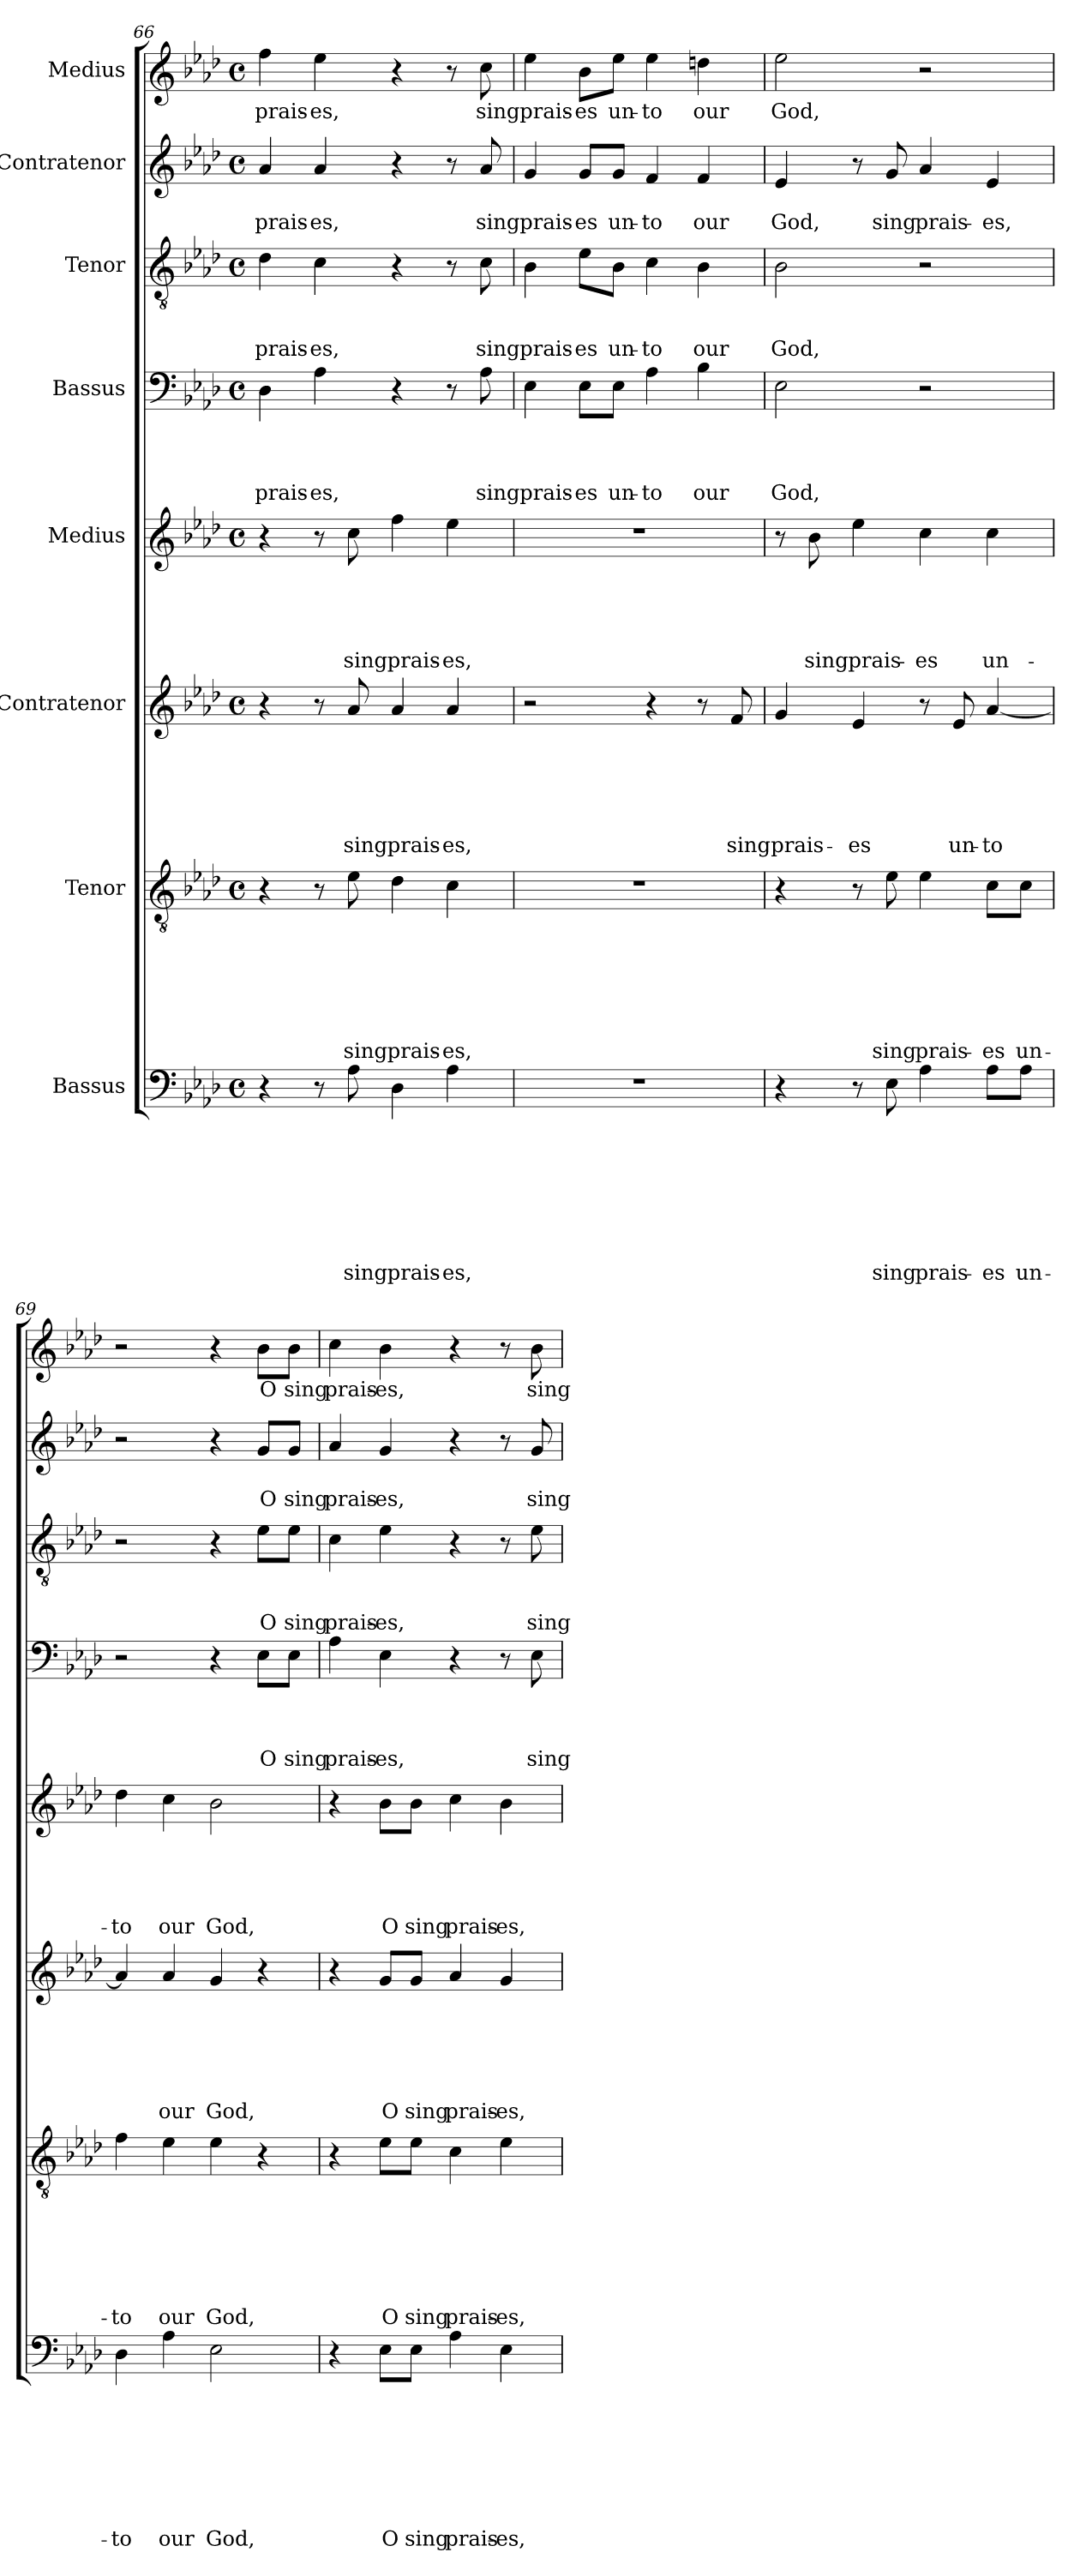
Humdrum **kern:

**kern	**text	**text	**text	**text	**text	**text	**text	**text	**kern	**text	**text	**text	**text	**text	**text	**text	**kern	**text	**text	**text	**text	**text	**text	**kern	**text	**text	**text	**text	**text	**kern	**text	**text	**text	**text	**kern	**text	**text	**text	**kern	**text	**text	**kern	**text
*part8	*part8	*part8	*part8	*part8	*part8	*part8	*part8	*part8	*part7	*part7	*part7	*part7	*part7	*part7	*part7	*part7	*part6	*part6	*part6	*part6	*part6	*part6	*part6	*part5	*part5	*part5	*part5	*part5	*part5	*part4	*part4	*part4	*part4	*part4	*part3	*part3	*part3	*part3	*part2	*part2	*part2	*part1	*part1
*staff8	*staff8	*staff8	*staff8	*staff8	*staff8	*staff8	*staff8	*staff8	*staff7	*staff7	*staff7	*staff7	*staff7	*staff7	*staff7	*staff7	*staff6	*staff6	*staff6	*staff6	*staff6	*staff6	*staff6	*staff5	*staff5	*staff5	*staff5	*staff5	*staff5	*staff4	*staff4	*staff4	*staff4	*staff4	*staff3	*staff3	*staff3	*staff3	*staff2	*staff2	*staff2	*staff1	*staff1
*I"Bassus	*	*	*	*	*	*	*	*	*I"Tenor	*	*	*	*	*	*	*	*I"Contratenor	*	*	*	*	*	*	*I"Medius	*	*	*	*	*	*I"Bassus	*	*	*	*	*I"Tenor	*	*	*	*I"Contratenor	*	*	*I"Medius	*
*clefF4	*	*	*	*	*	*	*	*	*clefGv2	*	*	*	*	*	*	*	*clefG2	*	*	*	*	*	*	*clefG2	*	*	*	*	*	*clefF4	*	*	*	*	*clefGv2	*	*	*	*clefG2	*	*	*clefG2	*
*k[b-e-a-d-]	*	*	*	*	*	*	*	*	*k[b-e-a-d-]	*	*	*	*	*	*	*	*k[b-e-a-d-]	*	*	*	*	*	*	*k[b-e-a-d-]	*	*	*	*	*	*k[b-e-a-d-]	*	*	*	*	*k[b-e-a-d-]	*	*	*	*k[b-e-a-d-]	*	*	*k[b-e-a-d-]	*
*A-:	*	*	*	*	*	*	*	*	*A-:	*	*	*	*	*	*	*	*A-:	*	*	*	*	*	*	*A-:	*	*	*	*	*	*A-:	*	*	*	*	*A-:	*	*	*	*A-:	*	*	*A-:	*
*M4/4	*	*	*	*	*	*	*	*	*M4/4	*	*	*	*	*	*	*	*M4/4	*	*	*	*	*	*	*M4/4	*	*	*	*	*	*M4/4	*	*	*	*	*M4/4	*	*	*	*M4/4	*	*	*M4/4	*
*met(c)	*	*	*	*	*	*	*	*	*met(c)	*	*	*	*	*	*	*	*met(c)	*	*	*	*	*	*	*met(c)	*	*	*	*	*	*met(c)	*	*	*	*	*met(c)	*	*	*	*met(c)	*	*	*met(c)	*
=66	=66	=66	=66	=66	=66	=66	=66	=66	=66	=66	=66	=66	=66	=66	=66	=66	=66	=66	=66	=66	=66	=66	=66	=66	=66	=66	=66	=66	=66	=66	=66	=66	=66	=66	=66	=66	=66	=66	=66	=66	=66	=66	=66
!	!	!	!	!	!	!	!	!	!	!	!	!	!	!	!	!	!	!	!	!	!	!	!	!	!	!	!	!	!	!	!	!	!	!LO:LY:b	!	!	!	!LO:LY:b	!	!	!LO:LY:b	!	!LO:LY:b
4r	.	.	.	.	.	.	.	.	4r	.	.	.	.	.	.	.	4r	.	.	.	.	.	.	4r	.	.	.	.	.	4D-\	.	.	.	prais-	4d-\	.	.	prais-	4a-/	.	prais-	4ff\	prais-
!	!	!	!	!	!	!	!	!	!	!	!	!	!	!	!	!	!	!	!	!	!	!	!	!	!	!	!	!	!	!	!	!	!	!LO:LY:b	!	!	!	!LO:LY:b	!	!	!LO:LY:b	!	!LO:LY:b
8r	.	.	.	.	.	.	.	.	8r	.	.	.	.	.	.	.	8r	.	.	.	.	.	.	8r	.	.	.	.	.	4A-\	.	.	.	-es,	4c\	.	.	-es,	4a-/	.	-es,	4ee-\	-es,
!	!	!	!	!	!	!	!	!LO:LY:b	!	!	!	!	!	!	!	!LO:LY:b	!	!	!	!	!	!	!LO:LY:b	!	!	!	!	!	!LO:LY:b	!	!	!	!	!	!	!	!	!	!	!	!	!	!
8A-\	.	.	.	.	.	.	.	sing	8e-\	.	.	.	.	.	.	sing	8a-/	.	.	.	.	.	sing	8cc\	.	.	.	.	sing	.	.	.	.	.	.	.	.	.	.	.	.	.	.
!	!	!	!	!	!	!	!	!LO:LY:b	!	!	!	!	!	!	!	!LO:LY:b	!	!	!	!	!	!	!LO:LY:b	!	!	!	!	!	!LO:LY:b	!	!	!	!	!	!	!	!	!	!	!	!	!	!
4D-\	.	.	.	.	.	.	.	prais-	4d-\	.	.	.	.	.	.	prais-	4a-/	.	.	.	.	.	prais-	4ff\	.	.	.	.	prais-	4r	.	.	.	.	4r	.	.	.	4r	.	.	4r	.
!	!	!	!	!	!	!	!	!LO:LY:b	!	!	!	!	!	!	!	!LO:LY:b	!	!	!	!	!	!	!LO:LY:b	!	!	!	!	!	!LO:LY:b	!	!	!	!	!	!	!	!	!	!	!	!	!	!
4A-\	.	.	.	.	.	.	.	-es,	4c\	.	.	.	.	.	.	-es,	4a-/	.	.	.	.	.	-es,	4ee-\	.	.	.	.	-es,	8r	.	.	.	.	8r	.	.	.	8r	.	.	8r	.
!	!	!	!	!	!	!	!	!	!	!	!	!	!	!	!	!	!	!	!	!	!	!	!	!	!	!	!	!	!	!	!	!	!	!LO:LY:b	!	!	!	!LO:LY:b	!	!	!LO:LY:b	!	!LO:LY:b
.	.	.	.	.	.	.	.	.	.	.	.	.	.	.	.	.	.	.	.	.	.	.	.	.	.	.	.	.	.	8A-\	.	.	.	sing	8c\	.	.	sing	8a-/	.	sing	8cc\	sing
=67	=67	=67	=67	=67	=67	=67	=67	=67	=67	=67	=67	=67	=67	=67	=67	=67	=67	=67	=67	=67	=67	=67	=67	=67	=67	=67	=67	=67	=67	=67	=67	=67	=67	=67	=67	=67	=67	=67	=67	=67	=67	=67	=67
!	!	!	!	!	!	!	!	!	!	!	!	!	!	!	!	!	!	!	!	!	!	!	!	!	!	!	!	!	!	!	!	!	!	!LO:LY:b	!	!	!	!LO:LY:b	!	!	!LO:LY:b	!	!LO:LY:b
1r	.	.	.	.	.	.	.	.	1r	.	.	.	.	.	.	.	2r	.	.	.	.	.	.	1r	.	.	.	.	.	4E-\	.	.	.	prais-	4B-\	.	.	prais-	4g/	.	prais-	4ee-\	prais-
!	!	!	!	!	!	!	!	!	!	!	!	!	!	!	!	!	!	!	!	!	!	!	!	!	!	!	!	!	!	!	!	!	!	!LO:LY:b	!	!	!	!LO:LY:b	!	!	!LO:LY:b	!	!LO:LY:b
.	.	.	.	.	.	.	.	.	.	.	.	.	.	.	.	.	.	.	.	.	.	.	.	.	.	.	.	.	.	8E-\L	.	.	.	-es	8e-\L	.	.	-es	8g/L	.	-es	8b-\L	-es
!	!	!	!	!	!	!	!	!	!	!	!	!	!	!	!	!	!	!	!	!	!	!	!	!	!	!	!	!	!	!	!	!	!	!LO:LY:b	!	!	!	!LO:LY:b	!	!	!LO:LY:b	!	!LO:LY:b
.	.	.	.	.	.	.	.	.	.	.	.	.	.	.	.	.	.	.	.	.	.	.	.	.	.	.	.	.	.	8E-\J	.	.	.	un-	8B-\J	.	.	un-	8g/J	.	un-	8ee-\J	un-
!	!	!	!	!	!	!	!	!	!	!	!	!	!	!	!	!	!	!	!	!	!	!	!	!	!	!	!	!	!	!	!	!	!	!LO:LY:b	!	!	!	!LO:LY:b	!	!	!LO:LY:b	!	!LO:LY:b
.	.	.	.	.	.	.	.	.	.	.	.	.	.	.	.	.	4r	.	.	.	.	.	.	.	.	.	.	.	.	4A-\	.	.	.	-to	4c\	.	.	-to	4f/	.	-to	4ee-\	-to
!	!	!	!	!	!	!	!	!	!	!	!	!	!	!	!	!	!	!	!	!	!	!	!	!	!	!	!	!	!	!	!	!	!	!LO:LY:b	!	!	!	!LO:LY:b	!	!	!LO:LY:b	!	!LO:LY:b
.	.	.	.	.	.	.	.	.	.	.	.	.	.	.	.	.	8r	.	.	.	.	.	.	.	.	.	.	.	.	4B-\	.	.	.	our	4B-\	.	.	our	4f/	.	our	4ddn\	our
!	!	!	!	!	!	!	!	!	!	!	!	!	!	!	!	!	!	!	!	!	!	!	!LO:LY:b	!	!	!	!	!	!	!	!	!	!	!	!	!	!	!	!	!	!	!	!
.	.	.	.	.	.	.	.	.	.	.	.	.	.	.	.	.	8f/	.	.	.	.	.	sing	.	.	.	.	.	.	.	.	.	.	.	.	.	.	.	.	.	.	.	.
!!LO:LB:g=z
=68	=68	=68	=68	=68	=68	=68	=68	=68	=68	=68	=68	=68	=68	=68	=68	=68	=68	=68	=68	=68	=68	=68	=68	=68	=68	=68	=68	=68	=68	=68	=68	=68	=68	=68	=68	=68	=68	=68	=68	=68	=68	=68	=68
!	!	!	!	!	!	!	!	!	!	!	!	!	!	!	!	!	!	!	!	!	!	!	!LO:LY:b	!	!	!	!	!	!	!	!	!	!	!LO:LY:b	!	!	!	!LO:LY:b	!	!	!LO:LY:b	!	!LO:LY:b
4r	.	.	.	.	.	.	.	.	4r	.	.	.	.	.	.	.	4g/	.	.	.	.	.	prais-	8r	.	.	.	.	.	2E-\	.	.	.	God,	2B-\	.	.	God,	4e-/	.	God,	2ee-\	God,
!	!	!	!	!	!	!	!	!	!	!	!	!	!	!	!	!	!	!	!	!	!	!	!	!	!	!	!	!	!LO:LY:b	!	!	!	!	!	!	!	!	!	!	!	!	!	!
.	.	.	.	.	.	.	.	.	.	.	.	.	.	.	.	.	.	.	.	.	.	.	.	8b-\	.	.	.	.	sing	.	.	.	.	.	.	.	.	.	.	.	.	.	.
!	!	!	!	!	!	!	!	!	!	!	!	!	!	!	!	!	!	!	!	!	!	!	!LO:LY:b	!	!	!	!	!	!LO:LY:b	!	!	!	!	!	!	!	!	!	!	!	!	!	!
8r	.	.	.	.	.	.	.	.	8r	.	.	.	.	.	.	.	4e-/	.	.	.	.	.	-es	4ee-\	.	.	.	.	prais-	.	.	.	.	.	.	.	.	.	8r	.	.	.	.
!	!	!	!	!	!	!	!	!LO:LY:b	!	!	!	!	!	!	!	!LO:LY:b	!	!	!	!	!	!	!	!	!	!	!	!	!	!	!	!	!	!	!	!	!	!	!	!	!LO:LY:b	!	!
8E-\	.	.	.	.	.	.	.	sing	8e-\	.	.	.	.	.	.	sing	.	.	.	.	.	.	.	.	.	.	.	.	.	.	.	.	.	.	.	.	.	.	8g/	.	sing	.	.
!	!	!	!	!	!	!	!	!LO:LY:b	!	!	!	!	!	!	!	!LO:LY:b	!	!	!	!	!	!	!	!	!	!	!	!	!LO:LY:b	!	!	!	!	!	!	!	!	!	!	!	!LO:LY:b	!	!
4A-\	.	.	.	.	.	.	.	prais-	4e-\	.	.	.	.	.	.	prais-	8r	.	.	.	.	.	.	4cc\	.	.	.	.	-es	2r	.	.	.	.	2r	.	.	.	4a-/	.	prais-	2r	.
!	!	!	!	!	!	!	!	!	!	!	!	!	!	!	!	!	!	!	!	!	!	!	!LO:LY:b	!	!	!	!	!	!	!	!	!	!	!	!	!	!	!	!	!	!	!	!
.	.	.	.	.	.	.	.	.	.	.	.	.	.	.	.	.	8e-/	.	.	.	.	.	un-	.	.	.	.	.	.	.	.	.	.	.	.	.	.	.	.	.	.	.	.
!	!	!	!	!	!	!	!	!LO:LY:b	!	!	!	!	!	!	!	!LO:LY:b	!	!	!	!	!	!	!LO:LY:b	!	!	!	!	!	!LO:LY:b	!	!	!	!	!	!	!	!	!	!	!	!LO:LY:b	!	!
8A-\L	.	.	.	.	.	.	.	-es	8c\L	.	.	.	.	.	.	-es	[<4a-/	.	.	.	.	.	-to	4cc\	.	.	.	.	un-	.	.	.	.	.	.	.	.	.	4e-/	.	-es,	.	.
!	!	!	!	!	!	!	!	!LO:LY:b	!	!	!	!	!	!	!	!LO:LY:b	!	!	!	!	!	!	!	!	!	!	!	!	!	!	!	!	!	!	!	!	!	!	!	!	!	!	!
8A-\J	.	.	.	.	.	.	.	un-	8c\J	.	.	.	.	.	.	un-	.	.	.	.	.	.	.	.	.	.	.	.	.	.	.	.	.	.	.	.	.	.	.	.	.	.	.
=69	=69	=69	=69	=69	=69	=69	=69	=69	=69	=69	=69	=69	=69	=69	=69	=69	=69	=69	=69	=69	=69	=69	=69	=69	=69	=69	=69	=69	=69	=69	=69	=69	=69	=69	=69	=69	=69	=69	=69	=69	=69	=69	=69
!	!	!	!	!	!	!	!	!LO:LY:b	!	!	!	!	!	!	!	!LO:LY:b	!	!	!	!	!	!	!	!	!	!	!	!	!LO:LY:b	!	!	!	!	!	!	!	!	!	!	!	!	!	!
4D-\	.	.	.	.	.	.	.	-to	4f\	.	.	.	.	.	.	-to	4a-/]	.	.	.	.	.	.	4dd-\	.	.	.	.	-to	2r	.	.	.	.	2r	.	.	.	2r	.	.	2r	.
!	!	!	!	!	!	!	!	!LO:LY:b	!	!	!	!	!	!	!	!LO:LY:b	!	!	!	!	!	!	!LO:LY:b	!	!	!	!	!	!LO:LY:b	!	!	!	!	!	!	!	!	!	!	!	!	!	!
4A-\	.	.	.	.	.	.	.	our	4e-\	.	.	.	.	.	.	our	4a-/	.	.	.	.	.	our	4cc\	.	.	.	.	our	.	.	.	.	.	.	.	.	.	.	.	.	.	.
!	!	!	!	!	!	!	!	!LO:LY:b	!	!	!	!	!	!	!	!LO:LY:b	!	!	!	!	!	!	!LO:LY:b	!	!	!	!	!	!LO:LY:b	!	!	!	!	!	!	!	!	!	!	!	!	!	!
2E-\	.	.	.	.	.	.	.	God,	4e-\	.	.	.	.	.	.	God,	4g/	.	.	.	.	.	God,	2b-\	.	.	.	.	God,	4r	.	.	.	.	4r	.	.	.	4r	.	.	4r	.
!	!	!	!	!	!	!	!	!	!	!	!	!	!	!	!	!	!	!	!	!	!	!	!	!	!	!	!	!	!	!	!	!	!	!LO:LY:b	!	!	!	!LO:LY:b	!	!	!LO:LY:b	!	!LO:LY:b
.	.	.	.	.	.	.	.	.	4r	.	.	.	.	.	.	.	4r	.	.	.	.	.	.	.	.	.	.	.	.	8E-\L	.	.	.	O	8e-\L	.	.	O	8g/L	.	O	8b-\L	O
!	!	!	!	!	!	!	!	!	!	!	!	!	!	!	!	!	!	!	!	!	!	!	!	!	!	!	!	!	!	!	!	!	!	!LO:LY:b	!	!	!	!LO:LY:b	!	!	!LO:LY:b	!	!LO:LY:b
.	.	.	.	.	.	.	.	.	.	.	.	.	.	.	.	.	.	.	.	.	.	.	.	.	.	.	.	.	.	8E-\J	.	.	.	sing	8e-\J	.	.	sing	8g/J	.	sing	8b-\J	sing
=70	=70	=70	=70	=70	=70	=70	=70	=70	=70	=70	=70	=70	=70	=70	=70	=70	=70	=70	=70	=70	=70	=70	=70	=70	=70	=70	=70	=70	=70	=70	=70	=70	=70	=70	=70	=70	=70	=70	=70	=70	=70	=70	=70
!	!	!	!	!	!	!	!	!	!	!	!	!	!	!	!	!	!	!	!	!	!	!	!	!	!	!	!	!	!	!	!	!	!	!LO:LY:b	!	!	!	!LO:LY:b	!	!	!LO:LY:b	!	!LO:LY:b
4r	.	.	.	.	.	.	.	.	4r	.	.	.	.	.	.	.	4r	.	.	.	.	.	.	4r	.	.	.	.	.	4A-\	.	.	.	prais-	4c\	.	.	prais-	4a-/	.	prais-	4cc\	prais-
!	!	!	!	!	!	!	!	!LO:LY:b	!	!	!	!	!	!	!	!LO:LY:b	!	!	!	!	!	!	!LO:LY:b	!	!	!	!	!	!LO:LY:b	!	!	!	!	!LO:LY:b	!	!	!	!LO:LY:b	!	!	!LO:LY:b	!	!LO:LY:b
8E-\L	.	.	.	.	.	.	.	O	8e-\L	.	.	.	.	.	.	O	8g/L	.	.	.	.	.	O	8b-\L	.	.	.	.	O	4E-\	.	.	.	-es,	4e-\	.	.	-es,	4g/	.	-es,	4b-\	-es,
!	!	!	!	!	!	!	!	!LO:LY:b	!	!	!	!	!	!	!	!LO:LY:b	!	!	!	!	!	!	!LO:LY:b	!	!	!	!	!	!LO:LY:b	!	!	!	!	!	!	!	!	!	!	!	!	!	!
8E-\J	.	.	.	.	.	.	.	sing	8e-\J	.	.	.	.	.	.	sing	8g/J	.	.	.	.	.	sing	8b-\J	.	.	.	.	sing	.	.	.	.	.	.	.	.	.	.	.	.	.	.
!	!	!	!	!	!	!	!	!LO:LY:b	!	!	!	!	!	!	!	!LO:LY:b	!	!	!	!	!	!	!LO:LY:b	!	!	!	!	!	!LO:LY:b	!	!	!	!	!	!	!	!	!	!	!	!	!	!
4A-\	.	.	.	.	.	.	.	prais-	4c\	.	.	.	.	.	.	prais-	4a-/	.	.	.	.	.	prais-	4cc\	.	.	.	.	prais-	4r	.	.	.	.	4r	.	.	.	4r	.	.	4r	.
!	!	!	!	!	!	!	!	!LO:LY:b	!	!	!	!	!	!	!	!LO:LY:b	!	!	!	!	!	!	!LO:LY:b	!	!	!	!	!	!LO:LY:b	!	!	!	!	!	!	!	!	!	!	!	!	!	!
4E-\	.	.	.	.	.	.	.	-es,	4e-\	.	.	.	.	.	.	-es,	4g/	.	.	.	.	.	-es,	4b-\	.	.	.	.	-es,	8r	.	.	.	.	8r	.	.	.	8r	.	.	8r	.
!	!	!	!	!	!	!	!	!	!	!	!	!	!	!	!	!	!	!	!	!	!	!	!	!	!	!	!	!	!	!	!	!	!	!LO:LY:b	!	!	!	!LO:LY:b	!	!	!LO:LY:b	!	!LO:LY:b
.	.	.	.	.	.	.	.	.	.	.	.	.	.	.	.	.	.	.	.	.	.	.	.	.	.	.	.	.	.	8E-\	.	.	.	sing	8e-\	.	.	sing	8g/	.	sing	8b-\	sing
=	=	=	=	=	=	=	=	=	=	=	=	=	=	=	=	=	=	=	=	=	=	=	=	=	=	=	=	=	=	=	=	=	=	=	=	=	=	=	=	=	=	=	=
*-	*-	*-	*-	*-	*-	*-	*-	*-	*-	*-	*-	*-	*-	*-	*-	*-	*-	*-	*-	*-	*-	*-	*-	*-	*-	*-	*-	*-	*-	*-	*-	*-	*-	*-	*-	*-	*-	*-	*-	*-	*-	*-	*-
